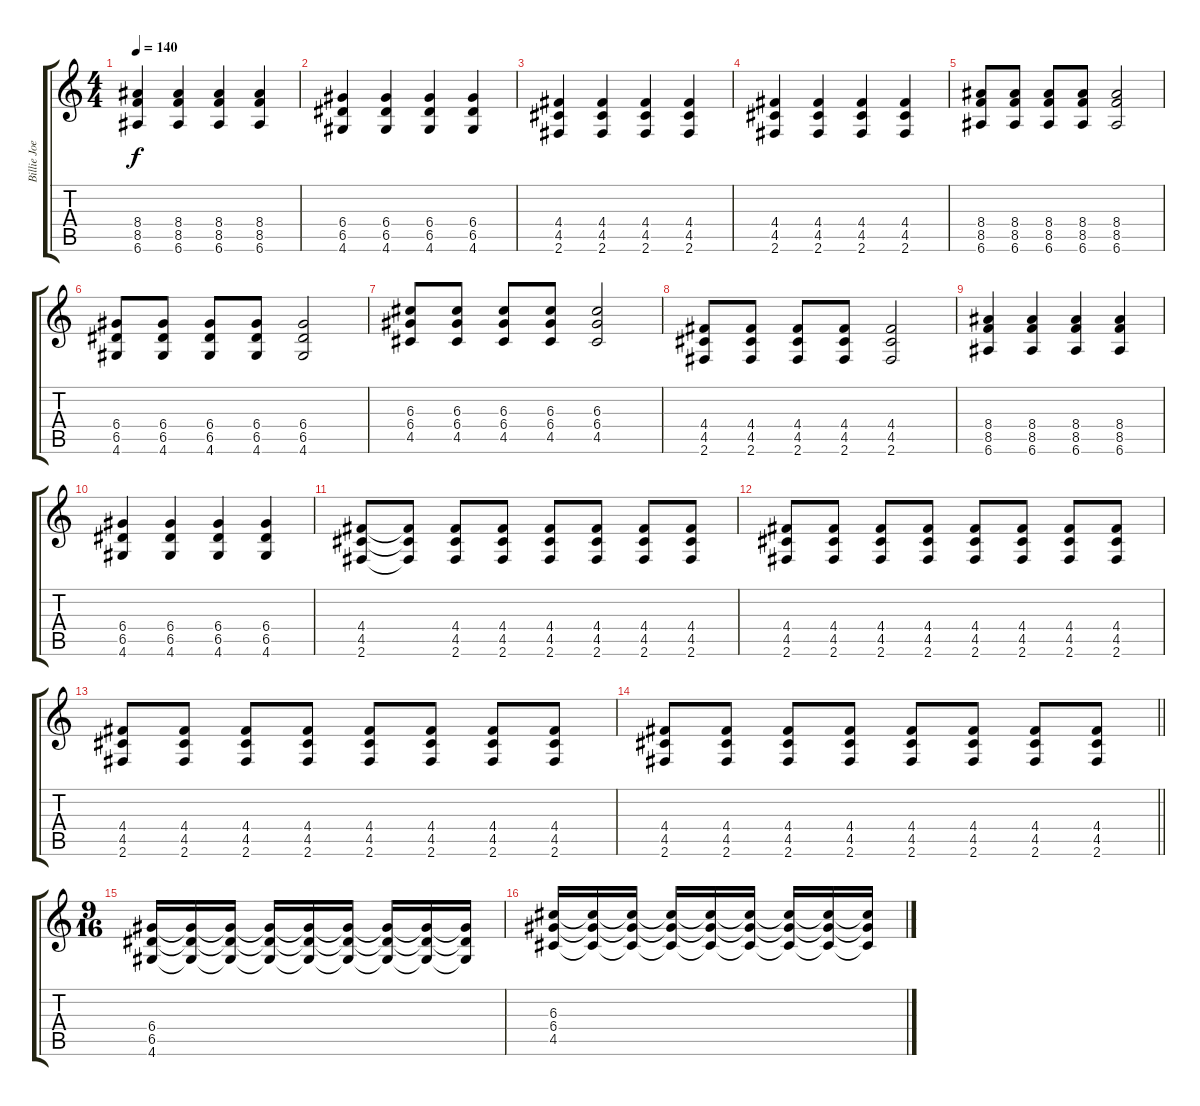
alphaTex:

\track ("Billie Joe" "Billie Joe") {instrument distortionguitar}
\staff {score tabs}
\tuning (E4 B3 G3 D3 A2 E2) {hide}
\ts (4 4)
\tempo 140
\clef g2
\ks c
(8.4 8.5 6.6).4{dy f} (8.4 8.5 6.6).4 (8.4 8.5 6.6).4 (8.4 8.5 6.6).4 |
(6.4 6.5 4.6).4 (6.4 6.5 4.6).4 (6.4 6.5 4.6).4 (6.4 6.5 4.6).4 |
(4.4 4.5 2.6).4 (4.4 4.5 2.6).4 (4.4 4.5 2.6).4 (4.4 4.5 2.6).4 |
(4.4 4.5 2.6).4 (4.4 4.5 2.6).4 (4.4 4.5 2.6).4 (4.4 4.5 2.6).4 |
(8.4 8.5 6.6).8 (8.4 8.5 6.6).8 (8.4 8.5 6.6).8 (8.4 8.5 6.6).8 (8.4 8.5 6.6).2 |
(6.4 6.5 4.6).8 (6.4 6.5 4.6).8 (6.4 6.5 4.6).8 (6.4 6.5 4.6).8 (6.4 6.5 4.6).2 |
(6.3 6.4 4.5).8 (6.3 6.4 4.5).8 (6.3 6.4 4.5).8 (6.3 6.4 4.5).8 (6.3 6.4 4.5).2 |
(4.4 4.5 2.6).8 (4.4 4.5 2.6).8 (4.4 4.5 2.6).8 (4.4 4.5 2.6).8 (4.4 4.5 2.6).2 |
(8.4 8.5 6.6).4 (8.4 8.5 6.6).4 (8.4 8.5 6.6).4 (8.4 8.5 6.6).4 |
(6.4 6.5 4.6).4 (6.4 6.5 4.6).4 (6.4 6.5 4.6).4 (6.4 6.5 4.6).4 |
(4.4 4.5 2.6).8 (4.4{t} 4.5{t} 2.6{t}).8 (4.4 4.5 2.6).8 (4.4 4.5 2.6).8 (4.4 4.5 2.6).8 (4.4 4.5 2.6).8 (4.4 4.5 2.6).8 (4.4 4.5 2.6).8 |
(4.4 4.5 2.6).8 (4.4 4.5 2.6).8 (4.4 4.5 2.6).8 (4.4 4.5 2.6).8 (4.4 4.5 2.6).8 (4.4 4.5 2.6).8 (4.4 4.5 2.6).8 (4.4 4.5 2.6).8 |
(4.4 4.5 2.6).8 (4.4 4.5 2.6).8 (4.4 4.5 2.6).8 (4.4 4.5 2.6).8 (4.4 4.5 2.6).8 (4.4 4.5 2.6).8 (4.4 4.5 2.6).8 (4.4 4.5 2.6).8 |
\barLineRight lightlight
(4.4 4.5 2.6).8 (4.4 4.5 2.6).8 (4.4 4.5 2.6).8 (4.4 4.5 2.6).8 (4.4 4.5 2.6).8 (4.4 4.5 2.6).8 (4.4 4.5 2.6).8 (4.4 4.5 2.6).8 |
\ts (9 16)
(6.4 6.5 4.6).16 (6.4{t} 6.5{t} 4.6{t}).16 (6.4{t} 6.5{t} 4.6{t}).16 (6.4{t} 6.5{t} 4.6{t}).16 (6.4{t} 6.5{t} 4.6{t}).16 (6.4{t} 6.5{t} 4.6{t}).16 (6.4{t} 6.5{t} 4.6{t}).16 (6.4{t} 6.5{t} 4.6{t}).16 (6.4{t} 6.5{t} 4.6{t}).16 |
(6.3 6.4 4.5).16 (6.3{t} 6.4{t} 4.5{t}).16 (6.3{t} 6.4{t} 4.5{t}).16 (6.3{t} 6.4{t} 4.5{t}).16 (6.3{t} 6.4{t} 4.5{t}).16 (6.3{t} 6.4{t} 4.5{t}).16 (6.3{t} 6.4{t} 4.5{t}).16 (6.3{t} 6.4{t} 4.5{t}).16 (6.3{t} 6.4{t} 4.5{t}).16
